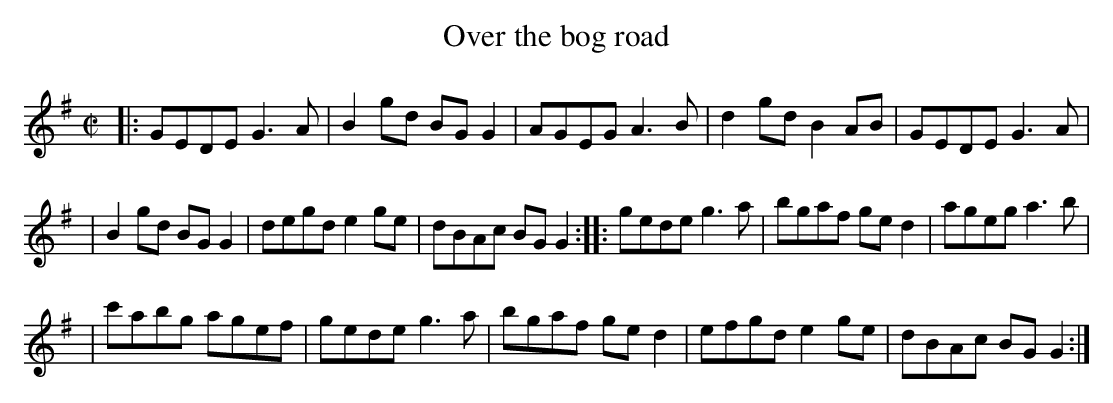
X:1
T: Over the bog road
M: C|
K: G
|: GEDE G3A | B2gd BGG2 | AGEG A3B | d2gd B2AB | GEDE G3A |
| B2gd BGG2 | degd e2ge | dBAc BGG2 :: gede g3a | bgaf ged2 | ageg a3b |
| c'abg agef | gede g3a | bgaf ged2 | efgd e2ge | dBAc BGG2 :|
